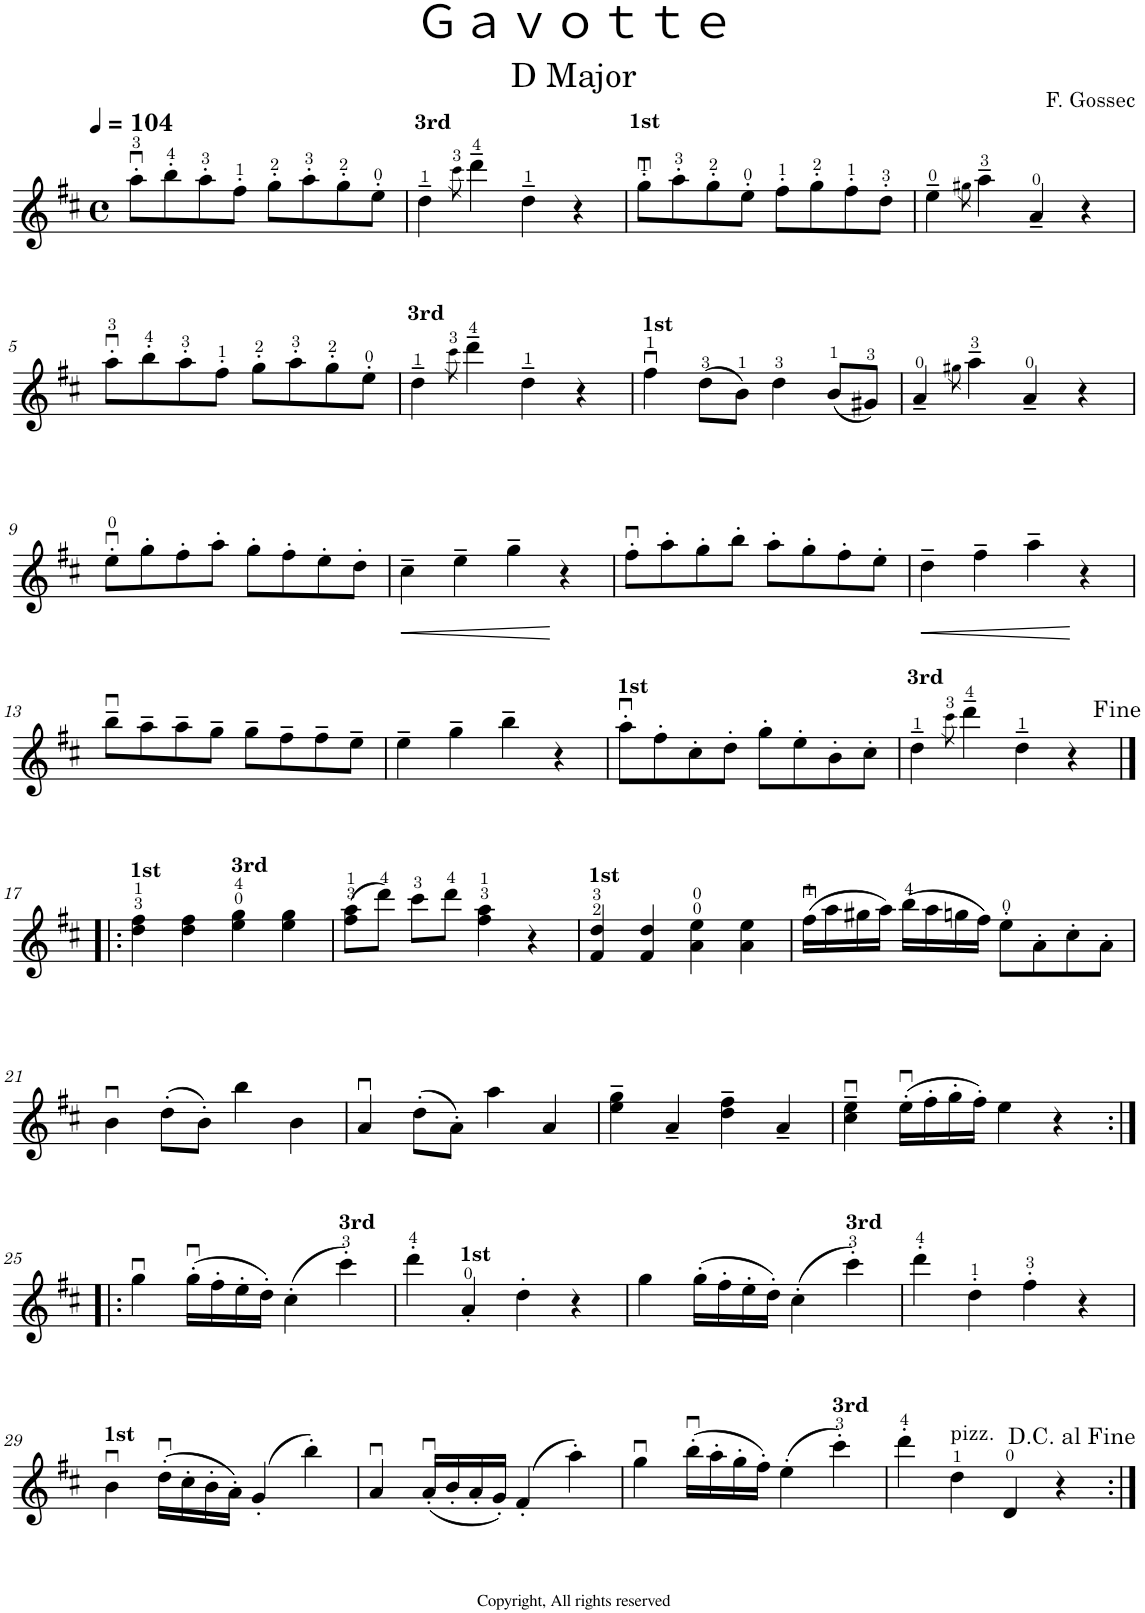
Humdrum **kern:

**kern	**dynam
*part1	*part1
*staff1	*staff1
*I"Violin	*
*I'Vln.	*
*clefG2	*
*k[f#c#]	*
*M4/4	*
*met(c)	*
*MM104	*
=1	=1
8aau'\L	.
8bb'\	.
8aa'\	.
8ff#'\J	.
8gg'\L	.
8aa'\	.
8gg'\	.
8ee'\J	.
=2	=2
!LO:TX:a:B:t=3rd	!
4dd~\	.
8qccc#\	.
4ddd~\	.
4dd~\	.
4r	.
=3	=3
!LO:TX:a:B:t=1st	!
8ggu'\L	.
8aa'\	.
8gg'\	.
8ee'\J	.
8ff#'\L	.
8gg'\	.
8ff#'\	.
8dd'\J	.
=4	=4
4ee~\	.
8qgg#X\	.
4aa~\	.
4a~/	.
4r	.
!!LO:LB:g=z
=5	=5
8aau'\L	.
8bb'\	.
8aa'\	.
8ff#'\J	.
8gg'\L	.
8aa'\	.
8gg'\	.
8ee'\J	.
=6	=6
!LO:TX:a:B:t=3rd	!
4dd~\	.
8qccc#\	.
4ddd~\	.
4dd~\	.
4r	.
=7	=7
!LO:TX:a:B:t=1st	!
4ff#u\	.
(8dd\L	.
8b\J)	.
4dd\	.
(8b/L	.
8g#X/J)	.
=8	=8
4a~/	.
8qgg#X\	.
4aa~\	.
4a~/	.
4r	.
!!LO:LB:g=z
=9	=9
8eeu'\L	.
8gg'\	.
8ff#'\	.
8aa'\J	.
8gg'\L	.
8ff#'\	.
8ee'\	.
8dd'\J	.
=10	=10
!	!LO:HP:b
4cc#~\	<
4ee~\	.
4gg~\	.
4r	[
=11	=11
8ff#u'\L	.
8aa'\	.
8gg'\	.
8bb'\J	.
8aa'\L	.
8gg'\	.
8ff#'\	.
8ee'\J	.
=12	=12
!	!LO:HP:b
4dd~\	<
4ff#~\	.
4aa~\	.
4r	[
!!LO:LB:g=z
=13	=13
8bbu~\L	.
8aa~\	.
8aa~\	.
8gg~\J	.
8gg~\L	.
8ff#~\	.
8ff#~\	.
8ee~\J	.
=14	=14
4ee~\	.
4gg~\	.
4bb~\	.
4r	.
=15	=15
!LO:TX:a:B:t=1st	!
8aau'\L	.
8ff#'\	.
8cc#'\	.
8dd'\J	.
8gg'\L	.
8ee'\	.
8b'\	.
8cc#'\J	.
=16	=16
!LO:TX:a:B:t=3rd	!
4dd~\	.
8qccc#\	.
4ddd~\	.
4dd~\	.
4r	.
!!LO:LB:g=z
=17|!:	=17|!:
!LO:TX:a:B:t=1st	!
4dd\ 4ff#\	.
4dd\ 4ff#\	.
!LO:TX:a:B:t=3rd	!
4ee\ 4gg\	.
4ee\ 4gg\	.
=18	=18
(8ff#\ 8aa\L	.
8ddd\J)	.
8ccc#\L	.
8ddd\J	.
4ff#\ 4aa\	.
4r	.
=19	=19
!LO:TX:a:B:t=1st	!
4f#/ 4dd/	.
4f#/ 4dd/	.
4a\ 4ee\	.
4a\ 4ee\	.
=20	=20
(16ff#u\LL	.
16aa\	.
16gg#X\	.
16aa\JJ)	.
(16bb\LL	.
16aa\	.
16ggn\	.
16ff#\JJ)	.
8ee'\L	.
8a'\	.
8cc#'\	.
8a'\J	.
!!LO:LB:g=z
=21	=21
4bu\	.
(8dd'\L	.
8b'\J)	.
4bb\	.
4b\	.
=22	=22
4au/	.
(8dd'\L	.
8a'\J)	.
4aa\	.
4a/	.
=23	=23
4ee\~ 4gg\~	.
4a~/	.
4dd\~ 4ff#\~	.
4a~/	.
=24	=24
4cc#\u~ 4ee\u~	.
(16eeu'\LL	.
16ff#'\	.
16gg'\	.
16ff#'\JJ)	.
4ee\	.
4r	.
!!LO:LB:g=z
=25:|!|:	=25:|!|:
4ggu\	.
(16ggu'\LL	.
16ff#'\	.
16ee'\	.
16dd'\JJ)	.
(4cc#'\	.
!LO:TX:a:B:t=3rd	!
4ccc#'\)	.
=26	=26
4ddd'\	.
!LO:TX:a:B:t=1st	!
4a'/	.
4dd'\	.
4r	.
=27	=27
4gg\	.
(16gg'\LL	.
16ff#'\	.
16ee'\	.
16dd'\JJ)	.
(4cc#'\	.
!LO:TX:a:B:t=3rd	!
4ccc#'\)	.
=28	=28
4ddd'\	.
4dd'\	.
4ff#'\	.
4r	.
!!LO:LB:g=z
=29	=29
!LO:TX:a:B:t=1st	!
4bu\	.
(16ddu'\LL	.
16cc#'\	.
16b'\	.
16a'\JJ)	.
(4g'/	.
4bb'\)	.
=30	=30
4au/	.
(16au'/LL	.
16b'/	.
16a'/	.
16g'/JJ)	.
(4f#'/	.
4aa'\)	.
=31	=31
4ggu\	.
(16bbu'\LL	.
16aa'\	.
16gg'\	.
16ff#'\JJ)	.
(4ee'\	.
!LO:TX:a:B:t=3rd	!
4ccc#'\)	.
=32	=32
4ddd'\	.
!LO:TX:a:t=pizz.	!
4dd\	.
4d/	.
4r	.
=:|!	=:|!
*-	*-
